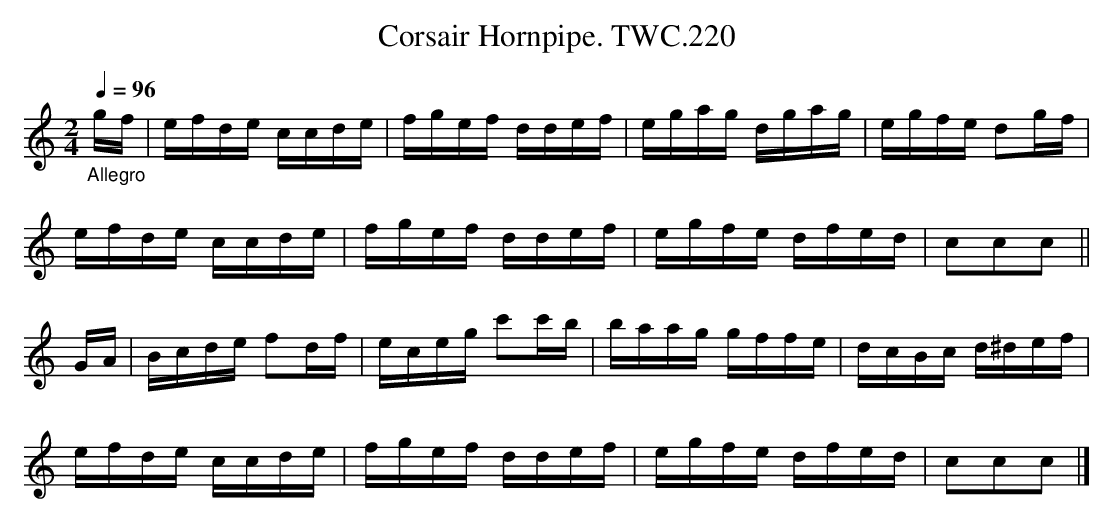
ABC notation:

X:1
T:Corsair Hornpipe. TWC.220
L:1/16
M:2/4
Q:1/4=96
K:C
"_Allegro"\
gf|efde ccde|fgef ddef|egag dgag|egfe d2gf|
efde ccde|fgef ddef|egfe dfed|c2c2c2||
GA|Bcde f2df|eceg c'2c'b|baag gffe|dcBc d^def|
efde ccde|fgef ddef|egfe dfed|c2c2c2 |]
